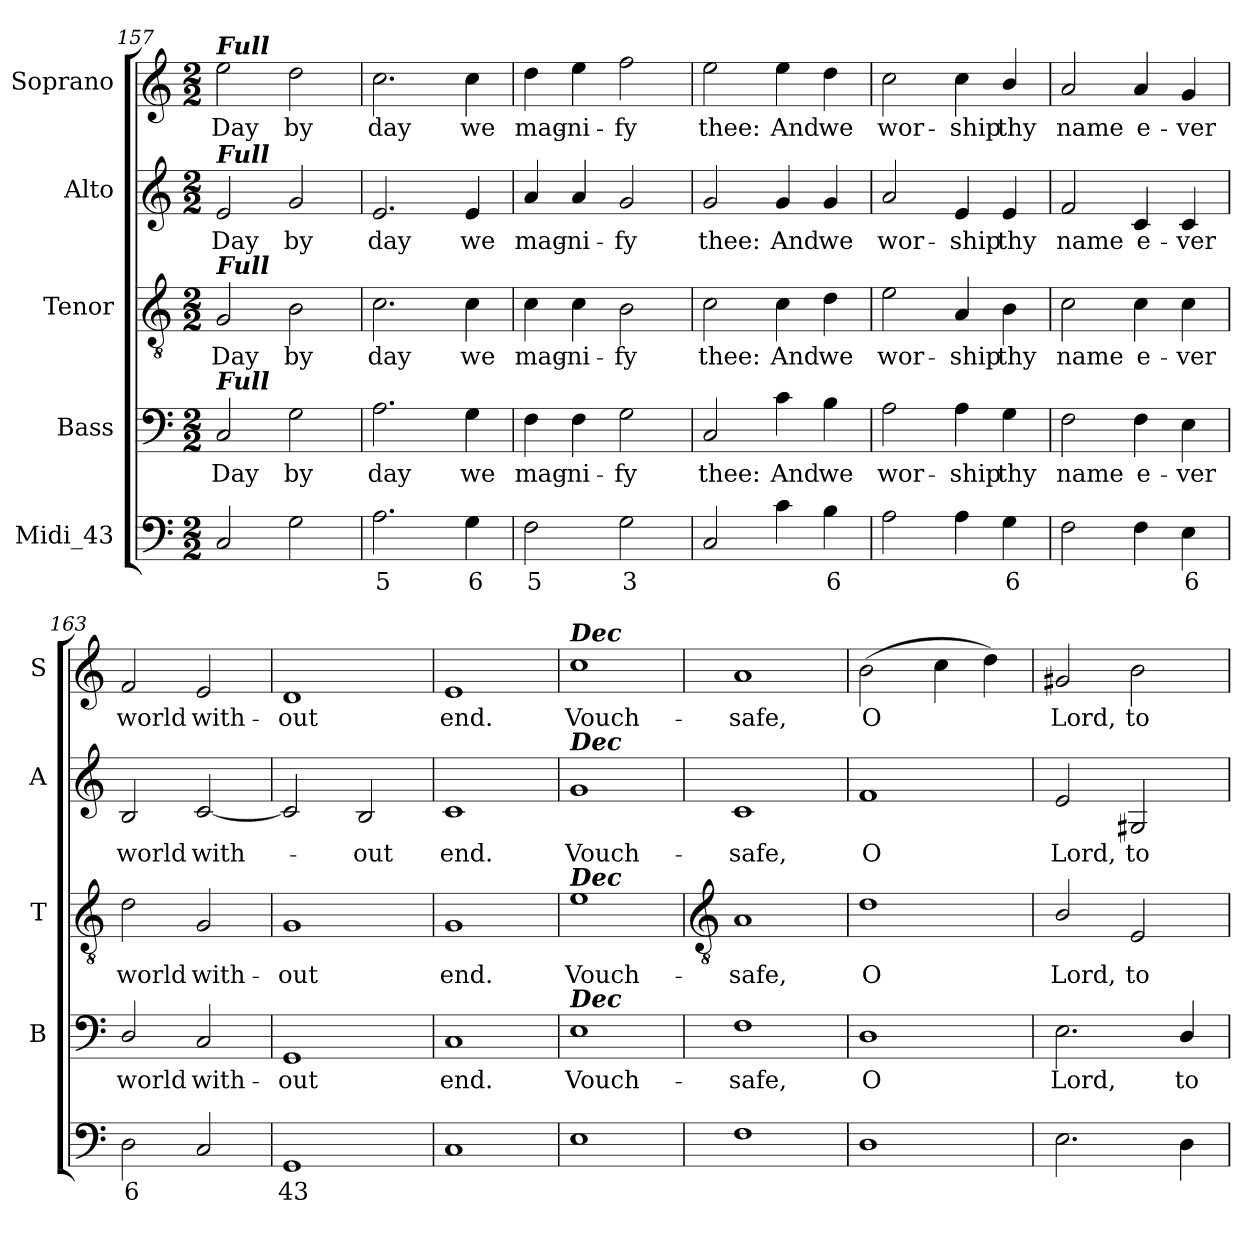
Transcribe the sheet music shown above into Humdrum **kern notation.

**kern	**text	**kern	**text	**kern	**text	**kern	**text	**kern	**text
*part5	*part5	*part4	*part4	*part3	*part3	*part2	*part2	*part1	*part1
*staff5	*staff5	*staff4	*staff4	*staff3	*staff3	*staff2	*staff2	*staff1	*staff1
*I"Midi_43	*	*I"Bass	*	*I"Tenor	*	*I"Alto	*	*I"Soprano	*
*	*	*I'B	*	*I'T	*	*I'A	*	*I'S	*
*clefF4	*	*clefF4	*	*clefGv2	*	*clefG2	*	*clefG2	*
*k[]	*	*k[]	*	*k[]	*	*k[]	*	*k[]	*
*C:	*	*C:	*	*C:	*	*C:	*	*C:	*
*M2/2	*	*M2/2	*	*M2/2	*	*M2/2	*	*M2/2	*
=157	=157	=157	=157	=157	=157	=157	=157	=157	=157
!	!	!	!	!	!	!	!	!LO:TX:a:Bi:t=Full	!
!	!	!	!	!	!	!LO:TX:a:Bi:t=Full	!	!	!
!	!	!	!	!LO:TX:a:Bi:t=Full	!	!	!	!	!
!	!	!LO:TX:a:Bi:t=Full	!	!	!	!	!	!	!
!	!	!	!LO:LY:b	!	!LO:LY:b	!	!LO:LY:b	!	!LO:LY:b
2C	.	2C	Day	2G	Day	2e	Day	2ee	Day
!	!	!	!LO:LY:b	!	!LO:LY:b	!	!LO:LY:b	!	!LO:LY:b
2G	.	2G	by	2B	by	2g	by	2dd	by
=158	=158	=158	=158	=158	=158	=158	=158	=158	=158
!	!LO:LY:b	!	!LO:LY:b	!	!LO:LY:b	!	!LO:LY:b	!	!LO:LY:b
2.A	5	2.A	day	2.c	day	2.e	day	2.cc	day
!	!LO:LY:b	!	!LO:LY:b	!	!LO:LY:b	!	!LO:LY:b	!	!LO:LY:b
4G	6	4G	we	4c	we	4e	we	4cc	we
=159	=159	=159	=159	=159	=159	=159	=159	=159	=159
!	!LO:LY:b	!	!LO:LY:b	!	!LO:LY:b	!	!LO:LY:b	!	!LO:LY:b
2F	5	4F	mag-	4c	mag-	4a	mag-	4dd	mag-
!	!	!	!LO:LY:b	!	!LO:LY:b	!	!LO:LY:b	!	!LO:LY:b
.	.	4F	-ni-	4c	-ni-	4a	-ni-	4ee	-ni-
!	!LO:LY:b	!	!LO:LY:b	!	!LO:LY:b	!	!LO:LY:b	!	!LO:LY:b
2G	3	2G	-fy	2B	-fy	2g	-fy	2ff	-fy
=160	=160	=160	=160	=160	=160	=160	=160	=160	=160
!	!	!	!LO:LY:b	!	!LO:LY:b	!	!LO:LY:b	!	!LO:LY:b
2C	.	2C	thee:	2c	thee:	2g	thee:	2ee	thee:
!	!	!	!LO:LY:b	!	!LO:LY:b	!	!LO:LY:b	!	!LO:LY:b
4c	.	4c	And	4c	And	4g	And	4ee	And
!	!LO:LY:b	!	!LO:LY:b	!	!LO:LY:b	!	!LO:LY:b	!	!LO:LY:b
4B	6	4B	we	4d	we	4g	we	4dd	we
=161	=161	=161	=161	=161	=161	=161	=161	=161	=161
!	!	!	!LO:LY:b	!	!LO:LY:b	!	!LO:LY:b	!	!LO:LY:b
2A	.	2A	wor-	2e	wor-	2a	wor-	2cc	wor-
!	!	!	!LO:LY:b	!	!LO:LY:b	!	!LO:LY:b	!	!LO:LY:b
4A	.	4A	-ship	4A	-ship	4e	-ship	4cc	-ship
!	!LO:LY:b	!	!LO:LY:b	!	!LO:LY:b	!	!LO:LY:b	!	!LO:LY:b
4G	6	4G	thy	4B	thy	4e	thy	4b/	thy
=162	=162	=162	=162	=162	=162	=162	=162	=162	=162
!	!	!	!LO:LY:b	!	!LO:LY:b	!	!LO:LY:b	!	!LO:LY:b
2F	.	2F	name	2c	name	2f	name	2a	name
!	!	!	!LO:LY:b	!	!LO:LY:b	!	!LO:LY:b	!	!LO:LY:b
4F	.	4F	e-	4c	e-	4c	e-	4a	e-
!	!LO:LY:b	!	!LO:LY:b	!	!LO:LY:b	!	!LO:LY:b	!	!LO:LY:b
4E	6	4E	-ver	4c	-ver	4c	-ver	4g	-ver
=163	=163	=163	=163	=163	=163	=163	=163	=163	=163
!	!LO:LY:b	!	!LO:LY:b	!	!LO:LY:b	!	!LO:LY:b	!	!LO:LY:b
2D	6	2D/	world	2d	world	2B	world	2f	world
!	!	!	!LO:LY:b	!	!LO:LY:b	!	!LO:LY:b	!	!LO:LY:b
2C	.	2C	with-	2G	with-	[2c	with-	2e	with-
=164	=164	=164	=164	=164	=164	=164	=164	=164	=164
!	!LO:LY:b	!	!LO:LY:b	!	!LO:LY:b	!	!	!	!LO:LY:b
1GG	43	1GG	-out	1G	-out	2c]	.	1d	-out
!	!	!	!	!	!	!	!LO:LY:b	!	!
.	.	.	.	.	.	2B	out	.	.
=165	=165	=165	=165	=165	=165	=165	=165	=165	=165
!	!	!	!LO:LY:b	!	!LO:LY:b	!	!LO:LY:b	!	!LO:LY:b
1C	.	1C	end.	1G	end.	1c	end.	1e	end.
=166	=166	=166	=166	=166	=166	=166	=166	=166	=166
!	!	!	!	!	!	!	!	!LO:TX:a:Bi:t=Dec	!
!	!	!	!	!	!	!LO:TX:a:Bi:t=Dec	!	!	!
!	!	!	!	!LO:TX:a:Bi:t=Dec	!	!	!	!	!
!	!	!LO:TX:a:Bi:t=Dec	!	!	!	!	!	!	!
!	!	!	!LO:LY:b	!	!LO:LY:b	!	!LO:LY:b	!	!LO:LY:b
1E	.	1E	Vouch-	1e	Vouch-	1g	Vouch-	1cc	Vouch-
!!LO:LB:g=z
=167	=167	=167	=167	=167	=167	=167	=167	=167	=167
*	*	*	*	*clefGv2	*	*	*	*	*
!	!	!	!LO:LY:b	!	!LO:LY:b	!	!LO:LY:b	!	!LO:LY:b
1F	.	1F	-safe,	1A	-safe,	1c	-safe,	1a	-safe,
=168	=168	=168	=168	=168	=168	=168	=168	=168	=168
!	!	!	!LO:LY:b	!	!LO:LY:b	!	!LO:LY:b	!	!LO:LY:b
1D	.	1D	O	1d	O	1f	O	(>2b	O
.	.	.	.	.	.	.	.	4cc	.
.	.	.	.	.	.	.	.	4dd)	.
=169	=169	=169	=169	=169	=169	=169	=169	=169	=169
!	!	!	!LO:LY:b	!	!LO:LY:b	!	!LO:LY:b	!	!LO:LY:b
2.E	.	2.E	Lord,	2B/	Lord,	2e	Lord,	2g#X	Lord,
!	!	!	!	!	!LO:LY:b	!	!LO:LY:b	!	!LO:LY:b
.	.	.	.	2E	to	2G#X	to	2b	to
!	!	!	!LO:LY:b	!	!	!	!	!	!
4D	.	4D/	to	.	.	.	.	.	.
=	=	=	=	=	=	=	=	=	=
*-	*-	*-	*-	*-	*-	*-	*-	*-	*-
